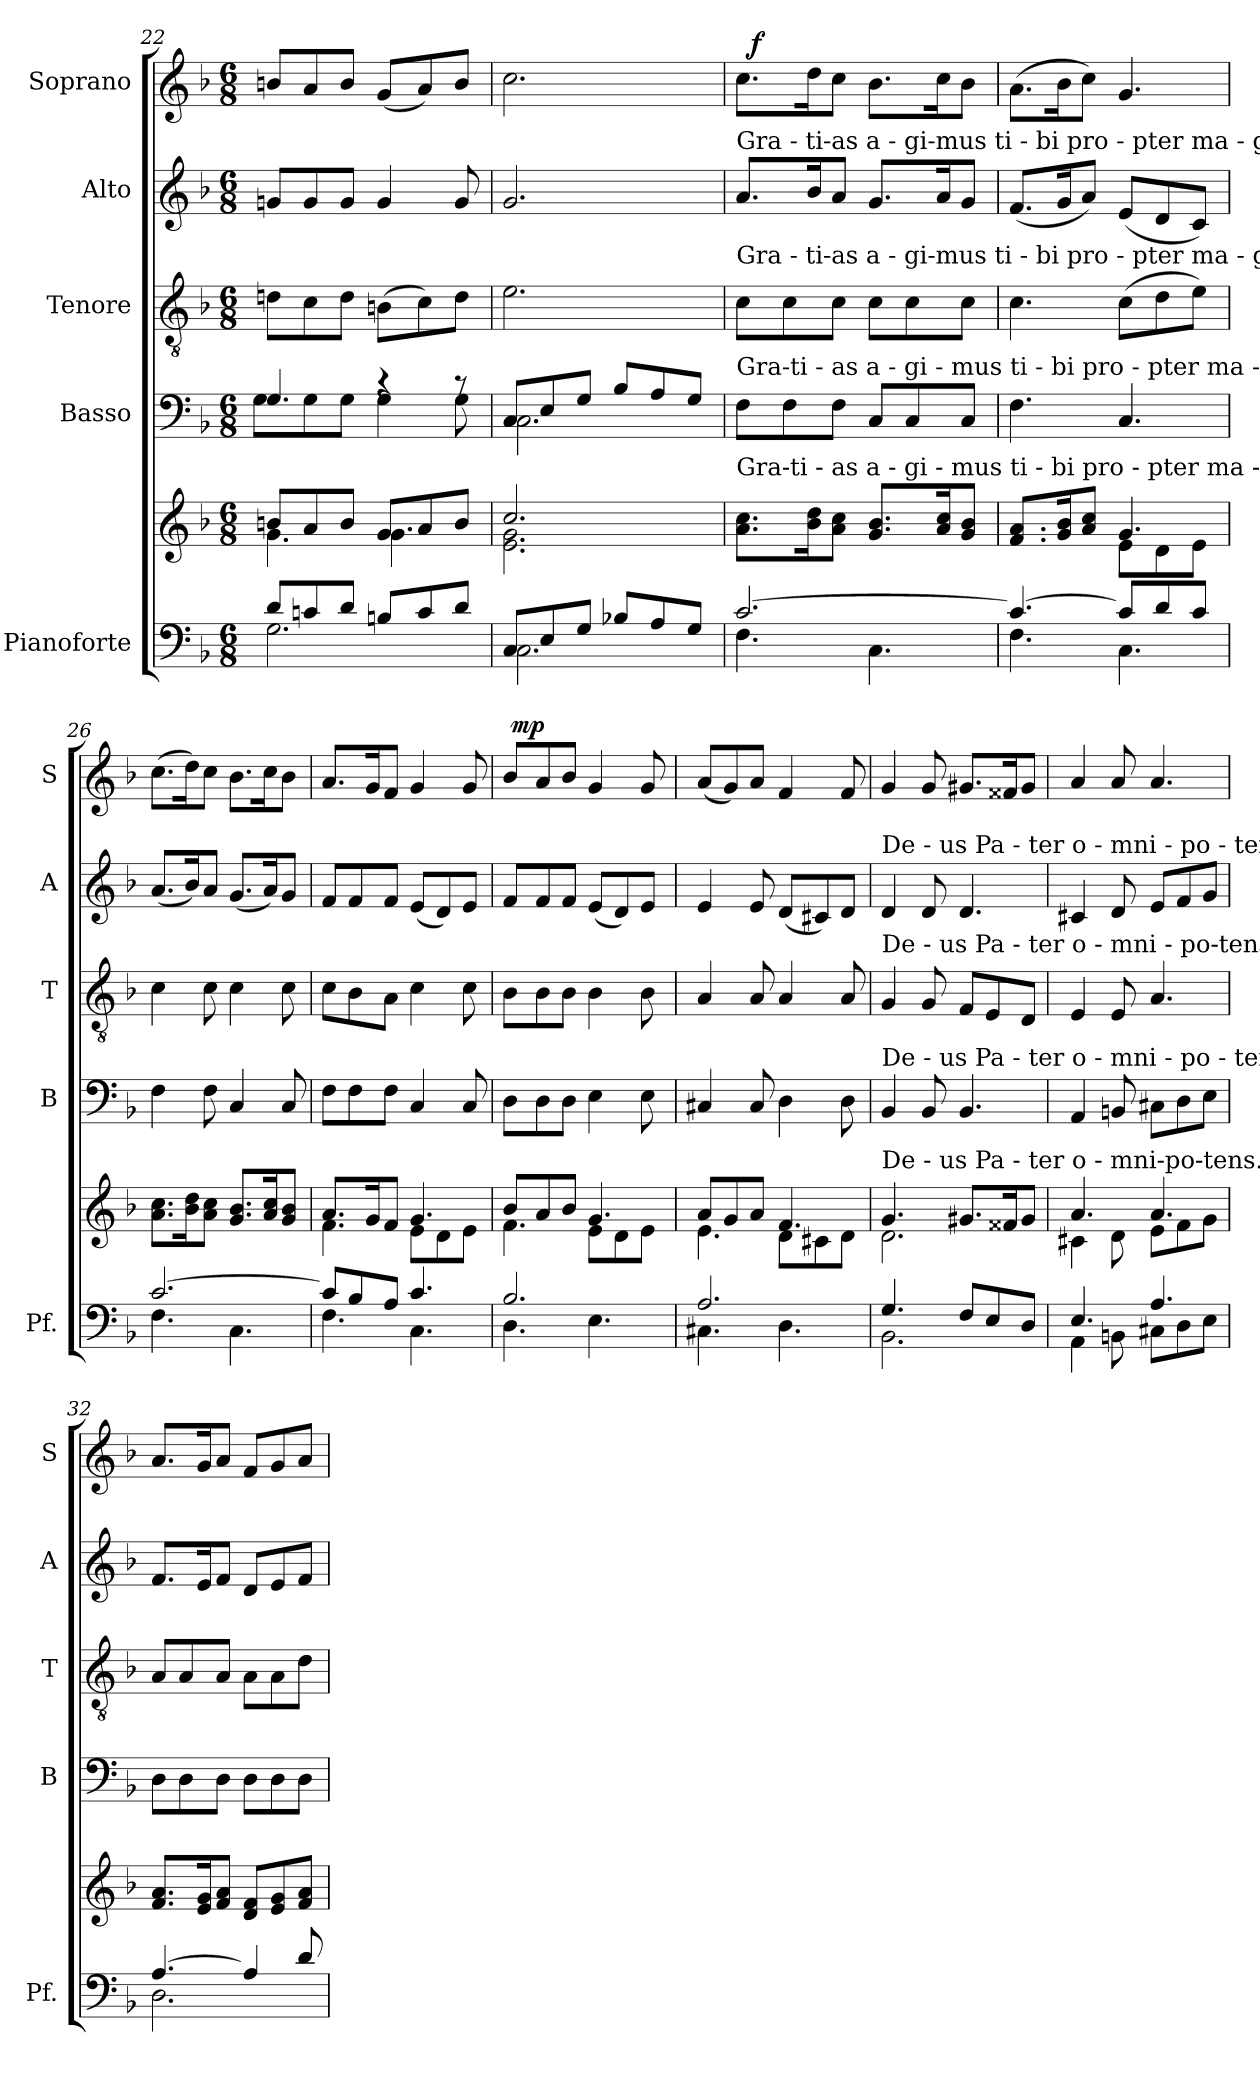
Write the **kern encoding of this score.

**kern	**kern	**kern	**kern	**kern	**kern	**dynam
*part5	*part5	*part4	*part3	*part2	*part1	*part1
*staff6	*staff5	*staff4	*staff3	*staff2	*staff1	*staff1
*I"Pianoforte	*	*I"Basso	*I"Tenore	*I"Alto	*I"Soprano	*
*I'Pf.	*	*I'B	*I'T	*I'A	*I'S	*
*clefF4	*clefG2	*clefF4	*clefGv2	*clefG2	*clefG2	*
*k[b-]	*k[b-]	*k[b-]	*k[b-]	*k[b-]	*k[b-]	*
*F:	*F:	*F:	*F:	*F:	*F:	*
*M6/8	*M6/8	*M6/8	*M6/8	*M6/8	*M6/8	*
=22	=22	=22	=22	=22	=22	=22
*^	*^	*^	*	*	*	*
8d/L	2.G\	8bn/L	4.g\	4.G/	8G\L	8dn\L	8gn/L	8bn/L	.
8cn/	.	8a/	.	.	8G\	8c\	8g/	8a/	.
8d/J	.	8b/J	.	.	8G\J	8d\J	8g/J	8b/J	.
8Bn/L	.	8g/L	4.g\	4rc	4G\	(8Bn\L	4g/	(8g/L	.
8c/	.	8a/	.	.	.	8c\)	.	8a/)	.
8d/J	.	8b/J	.	8rc	8G\	8d\J	8g/	8b/J	.
=23	=23	=23	=23	=23	=23	=23	=23	=23	=23
8C/L	2.C\	2.cc/	2.e\ 2.g\	8C/L	2.C\	2.e\	2.g/	2.cc\	.
8E/	.	.	.	8E/	.	.	.	.	.
8G/J	.	.	.	8G/J	.	.	.	.	.
8B-X/L	.	.	.	8B-/L	.	.	.	.	.
8A/	.	.	.	8A/	.	.	.	.	.
8G/J	.	.	.	8G/J	.	.	.	.	.
*	*	*v	*v	*	*	*	*	*	*
*	*	*	*v	*v	*	*	*	*
!!LO:LB:g=z
=24	=24	=24	=24	=24	=24	=24	=24
*	*	*	*	*	*	*^	*
!	!	!	!	!	!LO:TX:a:t=Gra -  ti-as    a   -   gi-mus  ti       -         bi                    pro   - pter  ma  -  gnam  glo   - ri-am  tu    -   am.   Do-mi -ne   De   -    us,      Rex      coe - le  -    stis,	!	!	!
!	!	!	!	!LO:TX:a:t=Gra -  ti-as    a   -  gi-mus   ti         -      bi                     pro -   pter  ma  -  gnam  glo- ri - am  tu   -     am.   Do-mi -ne   De   -    us,      Rex       coe-le   -    stis,	!	!	!	!
!	!	!	!LO:TX:a:t=Gra-ti  - as   a  - gi - mus    ti     -          bi                    pro  -   pter ma  -   gnam glo- ri  - am  tu    -    am.   Do-mi -ne   De  -     us,      Rex      coe-le   -     stis,	!	!	!	!	!
!	!	!LO:TX:a:t=Gra-ti -  as     a -  gi - mus   ti   -            bi                   pro   -   pter  ma  -  gnam  glo-ri -  am   tu  -      am.  Do-mi- ne   De -      us,      Rex       coe-le   -    stis,	!	!	!	!	!	!
[>2.c/	4.F\	8.a\ 8.cc\L	8F\L	8c\L	8.a/L	8.cc\L	32ryy	.
!	!	!	!	!	!	!	!	!LO:DY:a
.	.	.	.	.	.	.	2ryy	f
.	.	.	8F\	8c\	.	.	.	.
.	.	16b-\ 16dd\k	.	.	16b-/k	16dd\k	.	.
.	.	8a\ 8cc\J	8F\J	8c\J	8a/J	8cc\J	.	.
.	4.C\	8.g/ 8.b-/L	8C/L	8c\L	8.g/L	8.b-\L	.	.
.	.	.	8C/	8c\	.	.	.	.
.	.	.	.	.	.	.	8..ryy	.
.	.	16a/ 16cc/k	.	.	16a/k	16cc\k	.	.
.	.	8g/ 8b-/J	8C/J	8c\J	8g/J	8b-\J	.	.
*	*	*	*	*	*	*v	*v	*
=25	=25	=25	=25	=25	=25	=25	=25
*	*	*^	*	*	*	*	*
4.c/_	4.F\	8.f/ 8.a/L	4.e\yy	4.F\	4.c\	(8.f/L	(8.a\L	.
.	.	16g/ 16b-/k	.	.	.	16g/k	16b-\k	.
.	.	8a/ 8cc/J	.	.	.	8a/J)	8cc\J)	.
8c/L]	4.C\	4.g/	8e\L	4.C/	(8c\L	(8e/L	4.g/	.
8d/	.	.	8d\	.	8d\	8d/	.	.
8c/J	.	.	8e\J	.	8e\J)	8c/J)	.	.
*	*	*v	*v	*	*	*	*	*
=26	=26	=26	=26	=26	=26	=26	=26
[>2.c/	4.F\	8.a\ 8.cc\L	4F\	4c\	(8.a/L	(8.cc\L	.
.	.	16b-\ 16dd\k	.	.	16b-/k)	16dd\k)	.
.	.	8a\ 8cc\J	8F\	8c\	8a/J	8cc\J	.
.	4.C\	8.g/ 8.b-/L	4C/	4c\	(8.g/L	8.b-\L	.
.	.	16a/ 16cc/k	.	.	16a/k)	16cc\k	.
.	.	8g/ 8b-/J	8C/	8c\	8g/J	8b-\J	.
=27	=27	=27	=27	=27	=27	=27	=27
*	*	*^	*	*	*	*	*
8c/L]	4.F\	8.a/L	4.f\	8F\L	8c\L	8f/L	8.a/L	.
8B-/	.	.	.	8F\	8B-\	8f/	.	.
.	.	16g/k	.	.	.	.	16g/k	.
8A/J	.	8f/J	.	8F\J	8A\J	8f/J	8f/J	.
4.c/	4.C\	4.g/	8e\L	4C/	4c\	(8e/L	4g/	.
.	.	.	8d\	.	.	8d/)	.	.
.	.	.	8e\J	8C/	8c\	8e/J	8g/	.
=28	=28	=28	=28	=28	=28	=28	=28	=28
*	*	*	*	*	*	*	*^	*
2.B-/	4.D\	8b-/L	4.f\	8D\L	8B-\L	8f/L	8b-/L	48ryy	.
!	!	!	!	!	!	!	!	!	!LO:DY:a
.	.	.	.	.	.	.	.	3%2ryy	mp
.	.	8a/	.	8D\	8B-\	8f/	8a/	.	.
.	.	8b-/J	.	8D\J	8B-\J	8f/J	8b-/J	.	.
.	4.E\	4.g/	8e\L	4E\	4B-\	(8e/L	4g/	.	.
.	.	.	8d\	.	.	8d/)	.	.	.
.	.	.	8e\J	8E\	8B-\	8e/J	8g/	.	.
.	.	.	.	.	.	.	.	24.ryy	.
*	*	*	*	*	*	*	*v	*v	*
=29	=29	=29	=29	=29	=29	=29	=29	=29
2.A/	4.C#X\	8a/L	4.e\	4C#X/	4A/	4e/	(8a/L	.
.	.	8g/	.	.	.	.	8g/)	.
.	.	8a/J	.	8C#/	8A/	8e/	8a/J	.
.	4.D\	4.f/	8d\L	4D\	4A/	(8d/L	4f/	.
.	.	.	8c#X\	.	.	8c#X/)	.	.
.	.	.	8d\J	8D\	8A/	8d/J	8f/	.
!!LO:LB:g=z
=30	=30	=30	=30	=30	=30	=30	=30	=30
!	!	!	!	!	!	!LO:TX:a:t=De -     us     Pa  -   ter o  -     mni -   po -  tens.               Do  -  mi-ne  Fi- li u - ni -   ge  -    ni - te,                   Je    -   su Chri      -        ste.	!	!
!	!	!	!	!	!LO:TX:a:t=De   -   us     Pa        -            ter        o  - mni - po-tens.  Do -   mi-ne  Fi -li u- ni -    ge   -   ni - te,                   Je        -     su                 Chri   -       ste.	!	!	!
!	!	!	!	!LO:TX:a:t=De   -   us     Pa - ter    o  -     mni -   po  - tens.               Do- mi-  ne   Fi -li u- ni -    ge  -    ni - te,                    Je  -    su  Chri   -           ste.	!	!	!	!
!	!	!LO:TX:a:t=De   -   us     Pa        -             ter       o -   mni-po-tens.   Do-mi - ne   Fi - li u -ni  -   ge  -    ni  - te,                  Je  -           su                 Chri      -    ste.	!	!	!	!	!	!
4.G/	2.BB-\	4.g/	2.d\	4BB-/	4G/	4d/	4g/	.
.	.	.	.	8BB-/	8G/	8d/	8g/	.
8F/L	.	8.g#X/L	.	4.BB-/	8F/L	4.d/	8.g#X/L	.
8E/	.	.	.	.	8E/	.	.	.
.	.	16f##X/k	.	.	.	.	16f##X/k	.
8D/J	.	8g#/J	.	.	8D/J	.	8g#/J	.
=31	=31	=31	=31	=31	=31	=31	=31	=31
4.E/	4AA\	4.a/	4c#X\	4AA/	4E/	4c#X/	4a/	.
.	8BBn\	.	8d\	8BBn/	8E/	8d/	8a/	.
4.A/	8C#X\L	4.a/	8e\L	8C#X\L	4.A/	8e/L	4.a/	.
.	8D\	.	8f\	8D\	.	8f/	.	.
.	8E\J	.	8g\J	8E\J	.	8g/J	.	.
*	*	*v	*v	*	*	*	*	*
=32	=32	=32	=32	=32	=32	=32	=32
[>4.A/	2.D\	8.f/ 8.a/L	8D\L	8A/L	8.f/L	8.a/L	.
.	.	.	8D\	8A/	.	.	.
.	.	16e/ 16g/k	.	.	16e/k	16g/k	.
.	.	8f/ 8a/J	8D\J	8A/J	8f/J	8a/J	.
4A/]	.	8d/ 8f/L	8D\L	8A\L	8d/L	8f/L	.
.	.	8e/ 8g/	8D\	8A\	8e/	8g/	.
8d/	.	8f/ 8a/J	8D\J	8d\J	8f/J	8a/J	.
*v	*v	*	*	*	*	*	*
=	=	=	=	=	=	=
*-	*-	*-	*-	*-	*-	*-
